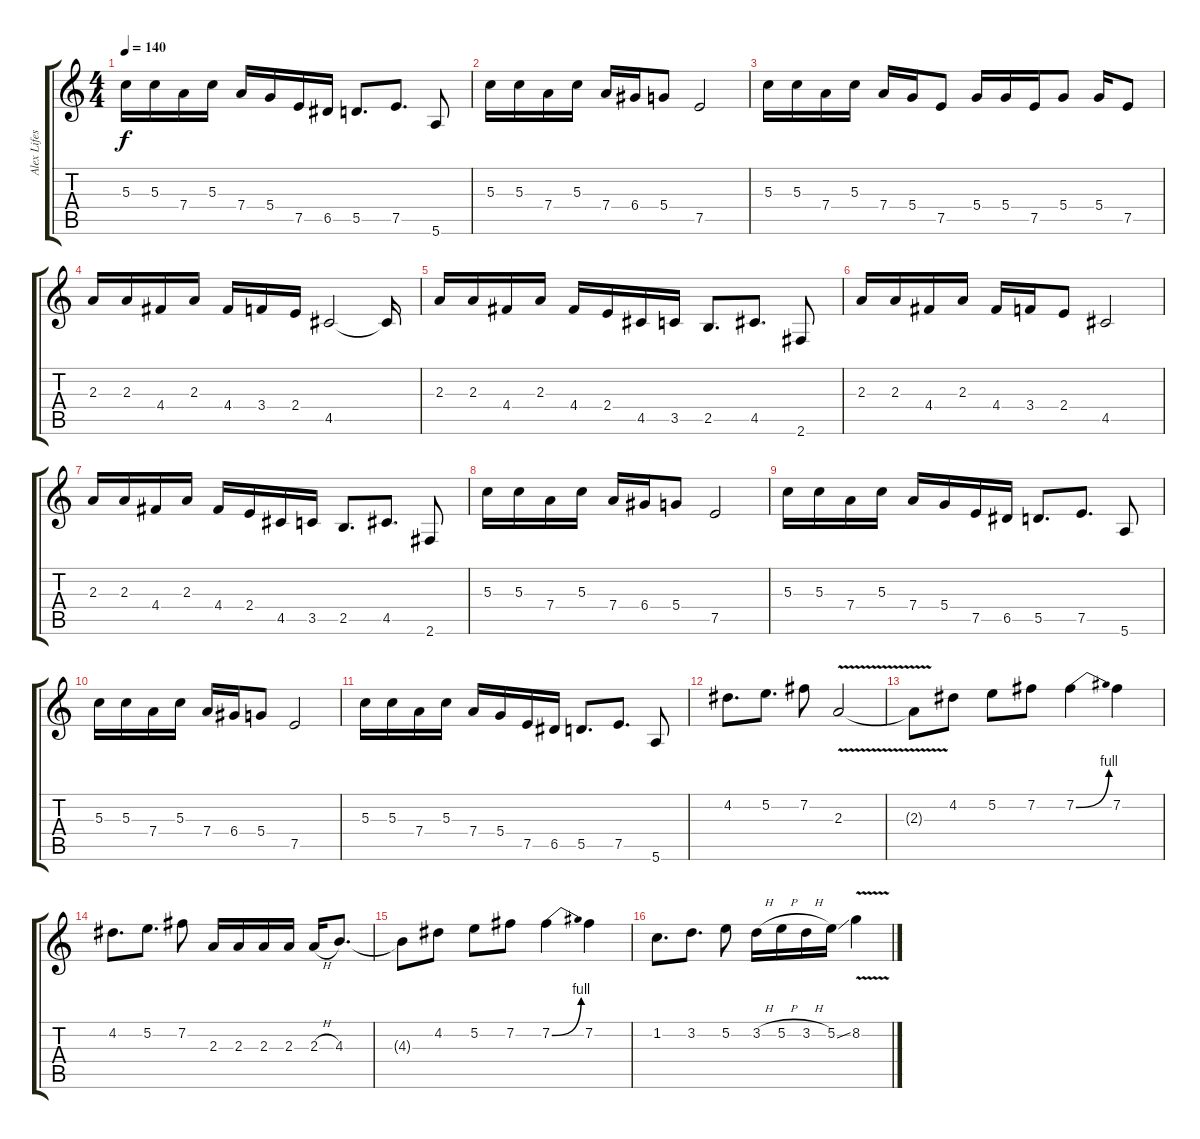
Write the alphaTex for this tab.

\track ("Alex Lifeson, Guitarra" "Alex Lifes") {instrument distortionguitar}
\staff {score tabs}
\tuning (E4 B3 G3 D3 A2 E2) {hide}
\ts (4 4)
\tempo 140
\clef g2
\ks c
5.3.16{dy f} 5.3.16 7.4.16 5.3.16 7.4.16 5.4.16 7.5.16 6.5.16 5.5.8{d} 7.5.8{d} 5.6.8 |
5.3.16 5.3.16 7.4.16 5.3.16 7.4.16 6.4.16 5.4.8 7.5.2 |
5.3.16 5.3.16 7.4.16 5.3.16 7.4.16 5.4.16 7.5.8 5.4.16 5.4.16 7.5.16 5.4.8 5.4.16 7.5.8 |
2.3.16 2.3.16 4.4.16 2.3.16 4.4.16 3.4.16 2.4.16 4.5.2 4.5{t}.16 |
2.3.16 2.3.16 4.4.16 2.3.16 4.4.16 2.4.16 4.5.16 3.5.16 2.5.8{d} 4.5.8{d} 2.6.8 |
2.3.16 2.3.16 4.4.16 2.3.16 4.4.16 3.4.16 2.4.8 4.5.2 |
2.3.16 2.3.16 4.4.16 2.3.16 4.4.16 2.4.16 4.5.16 3.5.16 2.5.8{d} 4.5.8{d} 2.6.8 |
5.3.16 5.3.16 7.4.16 5.3.16 7.4.16 6.4.16 5.4.8 7.5.2 |
5.3.16 5.3.16 7.4.16 5.3.16 7.4.16 5.4.16 7.5.16 6.5.16 5.5.8{d} 7.5.8{d} 5.6.8 |
5.3.16 5.3.16 7.4.16 5.3.16 7.4.16 6.4.16 5.4.8 7.5.2 |
5.3.16 5.3.16 7.4.16 5.3.16 7.4.16 5.4.16 7.5.16 6.5.16 5.5.8{d} 7.5.8{d} 5.6.8 |
4.2.8{d} 5.2.8{d} 7.2.8 2.3{v}.2 |
2.3{t}.8 4.2.8 5.2.8 7.2.8 7.2{be (bend 0 0 60 4)}.4 7.2.4 |
4.2.8{d} 5.2.8{d} 7.2.8 2.3.16 2.3.16 2.3.16 2.3.16 2.3{h}.16 4.3.8{d} |
4.3{t}.8 4.2.8 5.2.8 7.2.8 7.2{be (bend 0 0 60 4)}.4 7.2.4 |
1.2.8{d} 3.2.8{d} 5.2.8 3.2{h}.16 5.2{h}.16 3.2{h}.16 5.2{ss}.16 8.2{v}.4
